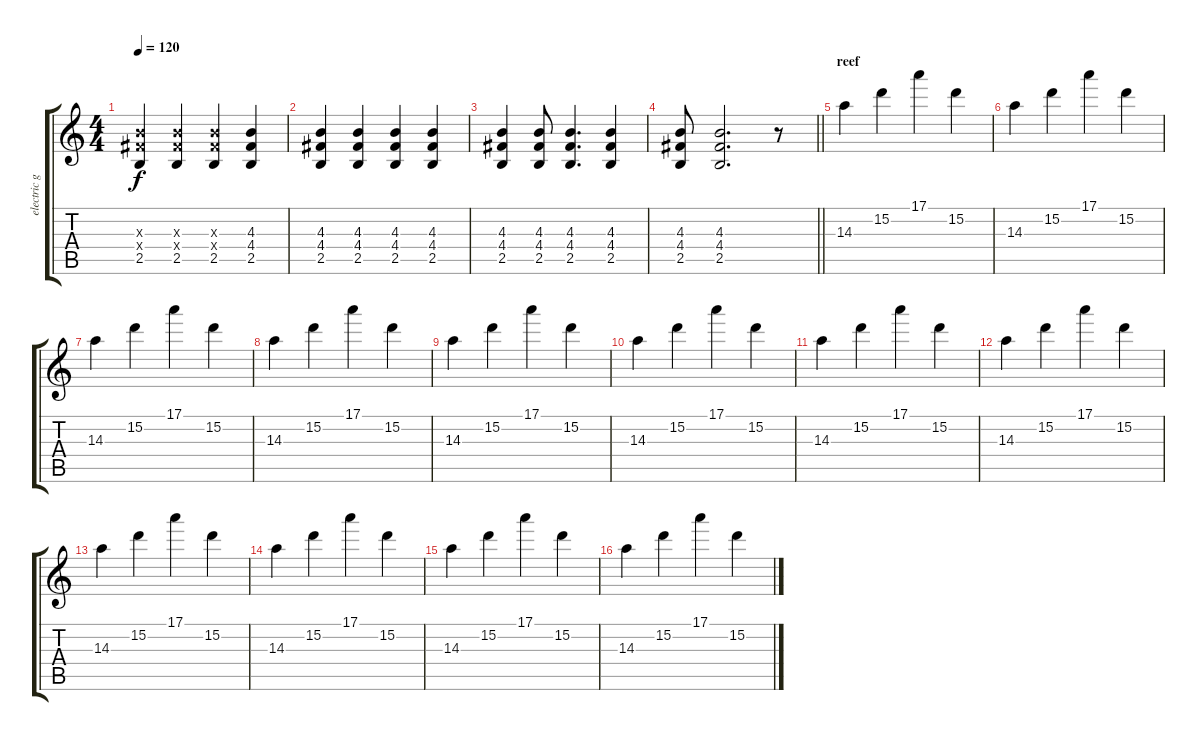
\track ("electric guitar 2" "electric g") {instrument distortionguitar}
\staff {score tabs}
\tuning (E4 B3 G3 D3 A2 E2) {hide}
\ts (4 4)
\tempo 120
\clef g2
\ks c
(4.3{x} 4.4{x} 2.5).4{dy f} (4.3{x} 4.4{x} 2.5).4 (4.3{x} 4.4{x} 2.5).4 (4.3 4.4 2.5).4 |
(4.3 4.4 2.5).4 (4.3 4.4 2.5).4 (4.3 4.4 2.5).4 (4.3 4.4 2.5).4 |
(4.3 4.4 2.5).4 (4.3 4.4 2.5).8 (4.3 4.4 2.5).4{d} (4.3 4.4 2.5).4 |
\barLineRight lightlight
(4.3 4.4 2.5).8 (4.3 4.4 2.5).2{d} r.8 |
\section ("" "reef")
14.3.4 15.2.4 17.1.4 15.2.4 |
14.3.4 15.2.4 17.1.4 15.2.4 |
14.3.4 15.2.4 17.1.4 15.2.4 |
14.3.4 15.2.4 17.1.4 15.2.4 |
14.3.4 15.2.4 17.1.4 15.2.4 |
14.3.4 15.2.4 17.1.4 15.2.4 |
14.3.4 15.2.4 17.1.4 15.2.4 |
14.3.4 15.2.4 17.1.4 15.2.4 |
14.3.4 15.2.4 17.1.4 15.2.4 |
14.3.4 15.2.4 17.1.4 15.2.4 |
14.3.4 15.2.4 17.1.4 15.2.4 |
14.3.4 15.2.4 17.1.4 15.2.4
